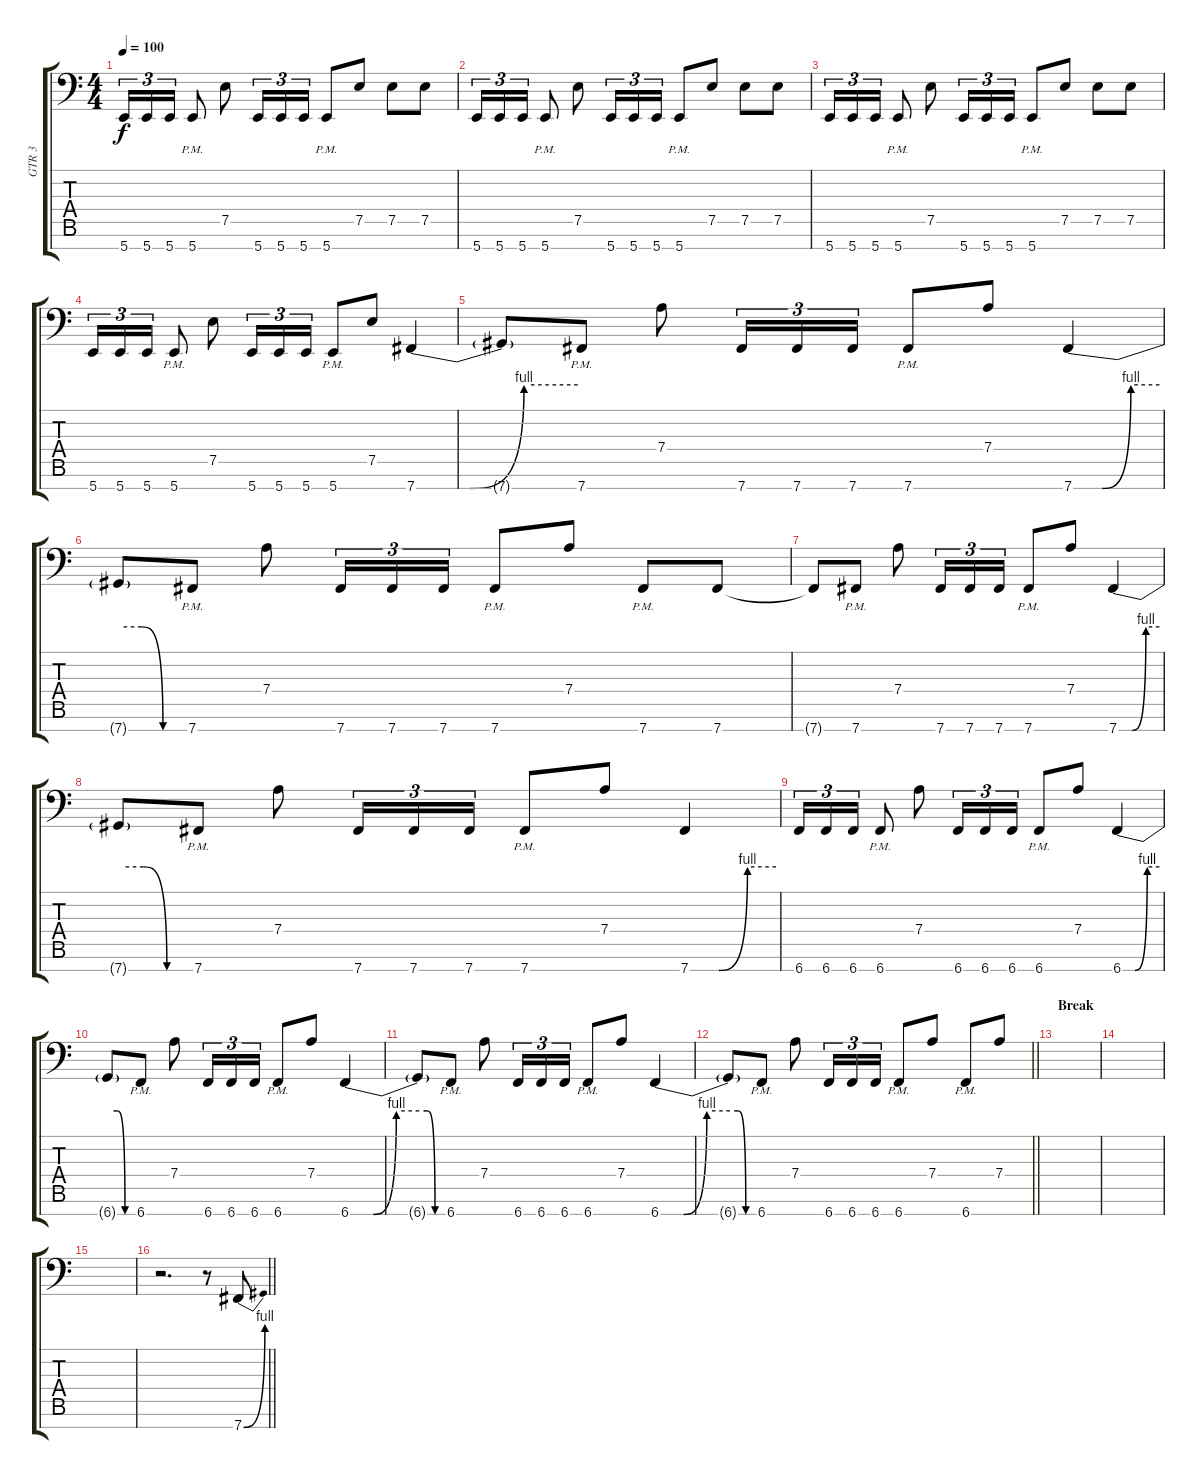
\track ("GTR 3" "GTR 3") {instrument distortionguitar}
\staff {score tabs}
\tuning (E3 B2 G2 D2 A1 E1 B0) {hide}
\ts (4 4)
\tempo 100
\clef f4
\ks c
5.7.16{tu (3 2) dy f beam Up} 5.7.16{tu (3 2) beam Up} 5.7.16{tu (3 2) beam Up} 5.7{pm}.8{beam Up} 7.5.8 5.7.16{tu (3 2) beam Up} 5.7.16{tu (3 2) beam Up} 5.7.16{tu (3 2) beam Up} 5.7{pm}.8{beam Up} 7.5.8 7.5.8 7.5.8 |
5.7.16{tu (3 2) beam Up} 5.7.16{tu (3 2) beam Up} 5.7.16{tu (3 2) beam Up} 5.7{pm}.8{beam Up} 7.5.8 5.7.16{tu (3 2) beam Up} 5.7.16{tu (3 2) beam Up} 5.7.16{tu (3 2) beam Up} 5.7{pm}.8{beam Up} 7.5.8 7.5.8 7.5.8 |
5.7.16{tu (3 2) beam Up} 5.7.16{tu (3 2) beam Up} 5.7.16{tu (3 2) beam Up} 5.7{pm}.8{beam Up} 7.5.8 5.7.16{tu (3 2) beam Up} 5.7.16{tu (3 2) beam Up} 5.7.16{tu (3 2) beam Up} 5.7{pm}.8{beam Up} 7.5.8 7.5.8 7.5.8 |
5.7.16{tu (3 2) beam Up} 5.7.16{tu (3 2) beam Up} 5.7.16{tu (3 2) beam Up} 5.7{pm}.8{beam Up} 7.5.8 5.7.16{tu (3 2) beam Up} 5.7.16{tu (3 2) beam Up} 5.7.16{tu (3 2) beam Up} 5.7{pm}.8{beam Up} 7.5.8 7.7{be (custom 0 0 20 0 40 4 60 4)}.4{beam Up} |
7.7{t}.8 7.7{pm}.8{beam Up} 7.4.8 7.7.16{tu (3 2) beam Up} 7.7.16{tu (3 2) beam Up} 7.7.16{tu (3 2) beam Up} 7.7{pm}.8{beam Up} 7.4.8 7.7{be (custom 0 0 20 0 40 4 60 4)}.4{beam Up} |
7.7{be (custom 0 4 20 4 40 0 60 0) t}.8 7.7{pm}.8{beam Up} 7.4.8 7.7.16{tu (3 2) beam Up} 7.7.16{tu (3 2) beam Up} 7.7.16{tu (3 2) beam Up} 7.7{pm}.8{beam Up} 7.4.8 7.7{pm}.8 7.7.8 |
7.7{t}.8 7.7{pm}.8{beam Up} 7.4.8 7.7.16{tu (3 2) beam Up} 7.7.16{tu (3 2) beam Up} 7.7.16{tu (3 2) beam Up} 7.7{pm}.8{beam Up} 7.4.8 7.7{be (custom 0 0 20 0 40 4 60 4)}.4{beam Up} |
7.7{be (custom 0 4 20 4 40 0 60 0) t}.8 7.7{pm}.8{beam Up} 7.4.8 7.7.16{tu (3 2) beam Up} 7.7.16{tu (3 2) beam Up} 7.7.16{tu (3 2) beam Up} 7.7{pm}.8{beam Up} 7.4.8 7.7{be (custom 0 0 20 0 40 4 60 4)}.4 |
6.7.16{tu (3 2) beam Up} 6.7.16{tu (3 2) beam Up} 6.7.16{tu (3 2) beam Up} 6.7{pm}.8{beam Up} 7.4.8 6.7.16{tu (3 2) beam Up} 6.7.16{tu (3 2) beam Up} 6.7.16{tu (3 2) beam Up} 6.7{pm}.8{beam Up} 7.4.8 6.7{be (custom 0 0 20 0 40 4 60 4)}.4{beam Up} |
6.7{be (custom 0 4 20 4 40 0 60 0) t}.8 6.7{pm}.8{beam Up} 7.4.8 6.7.16{tu (3 2) beam Up} 6.7.16{tu (3 2) beam Up} 6.7.16{tu (3 2) beam Up} 6.7{pm}.8{beam Up} 7.4.8 6.7{be (custom 0 0 20 0 40 4 60 4)}.4{beam Up} |
6.7{be (custom 0 4 20 4 40 0 60 0) t}.8 6.7{pm}.8{beam Up} 7.4.8 6.7.16{tu (3 2) beam Up} 6.7.16{tu (3 2) beam Up} 6.7.16{tu (3 2) beam Up} 6.7{pm}.8{beam Up} 7.4.8 6.7{be (custom 0 0 20 0 40 4 60 4)}.4{beam Up} |
\barLineRight lightlight
6.7{be (custom 0 4 20 4 40 0 60 0) t}.8 6.7{pm}.8{beam Up} 7.4.8 6.7.16{tu (3 2) beam Up} 6.7.16{tu (3 2) beam Up} 6.7.16{tu (3 2) beam Up} 6.7{pm}.8{beam Up} 7.4.8 6.7{pm}.8{beam Up} 7.4.8 |
\section ("" "Break")
|
|
|
\barLineRight lightlight
r.2{d} r.8 7.7{be (bend 0 0 60 4)}.8
